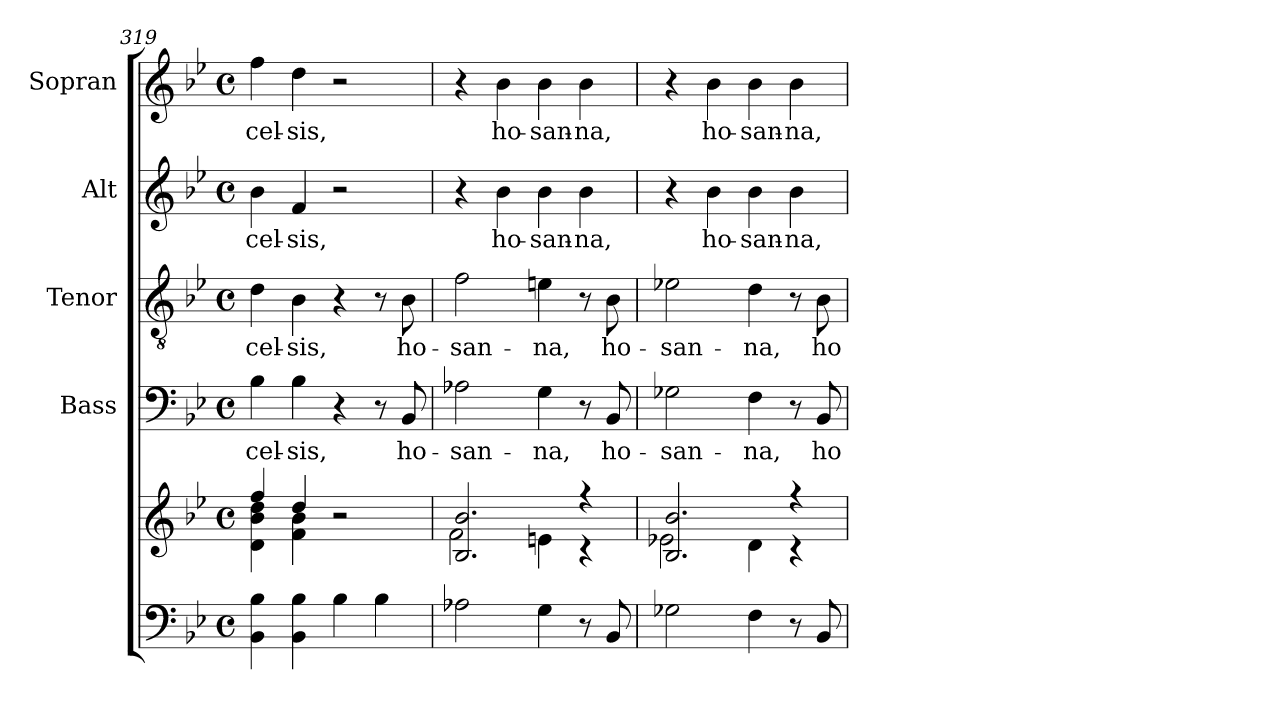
**kern	**kern	**kern	**text	**kern	**text	**kern	**text	**kern	**text
*part5	*part5	*part4	*part4	*part3	*part3	*part2	*part2	*part1	*part1
*staff6	*staff5	*staff4	*staff4	*staff3	*staff3	*staff2	*staff2	*staff1	*staff1
*	*	*I"Bass	*	*I"Tenor	*	*I"Alt	*	*I"Sopran	*
*	*	*I'B.	*	*I'T.	*	*I'A.	*	*I'S.	*
*clefF4	*clefG2	*clefF4	*	*clefGv2	*	*clefG2	*	*clefG2	*
*k[b-e-]	*k[b-e-]	*k[b-e-]	*	*k[b-e-]	*	*k[b-e-]	*	*k[b-e-]	*
*B-:	*B-:	*B-:	*	*B-:	*	*B-:	*	*B-:	*
*M4/4	*M4/4	*M4/4	*	*M4/4	*	*M4/4	*	*M4/4	*
*met(c)	*met(c)	*met(c)	*	*met(c)	*	*met(c)	*	*met(c)	*
=319	=319	=319	=319	=319	=319	=319	=319	=319	=319
*	*^	*	*	*	*	*	*	*	*
!	!	!	!	!LO:LY:b	!	!LO:LY:b	!	!LO:LY:b	!	!LO:LY:b
4BB-\ 4B-\	4ff/	4d\ 4b-\ 4dd\	4B-\	-cel-	4d\	-cel-	4b-\	-cel-	4ff\	-cel-
!	!	!	!	!LO:LY:b	!	!LO:LY:b	!	!LO:LY:b	!	!LO:LY:b
4BB-\ 4B-\	4dd/	4f\ 4b-\	4B-\	-sis,	4B-\	-sis,	4f/	-sis,	4dd\	-sis,
4B-\	2ryy	2r	4r	.	4r	.	2r	.	2r	.
4B-\	.	.	8r	.	8r	.	.	.	.	.
!	!	!	!	!LO:LY:b	!	!LO:LY:b	!	!	!	!
.	.	.	8BB-/	ho-	8B-\	ho-	.	.	.	.
=320	=320	=320	=320	=320	=320	=320	=320	=320	=320	=320
!	!	!	!	!LO:LY:b	!	!LO:LY:b	!	!	!	!
2A-X\	2.B-/ 2.b-/	2f\	2A-X\	-san-	2f\	-san-	4r	.	4r	.
!	!	!	!	!	!	!	!	!LO:LY:b	!	!LO:LY:b
.	.	.	.	.	.	.	4b-\	ho-	4b-\	ho-
!	!	!	!	!LO:LY:b	!	!LO:LY:b	!	!LO:LY:b	!	!LO:LY:b
4G\	.	4en\	4G\	-na,	4en\	-na,	4b-\	-san-	4b-\	-san-
!	!	!	!	!	!	!	!	!LO:LY:b	!	!LO:LY:b
8r	4r	4r	8r	.	8r	.	4b-\	-na,	4b-\	-na,
!	!	!	!	!LO:LY:b	!	!LO:LY:b	!	!	!	!
8BB-/	.	.	8BB-/	ho-	8B-\	ho-	.	.	.	.
!!LO:LB:g=z
=321	=321	=321	=321	=321	=321	=321	=321	=321	=321	=321
!	!	!	!	!LO:LY:b	!	!LO:LY:b	!	!	!	!
2G-X\	2.B-/ 2.b-/	2e-X\	2G-X\	-san-	2e-X\	-san-	4r	.	4r	.
!	!	!	!	!	!	!	!	!LO:LY:b	!	!LO:LY:b
.	.	.	.	.	.	.	4b-\	ho-	4b-\	ho-
!	!	!	!	!LO:LY:b	!	!LO:LY:b	!	!LO:LY:b	!	!LO:LY:b
4F\	.	4d\	4F\	-na,	4d\	-na,	4b-\	-san-	4b-\	-san-
!	!	!	!	!	!	!	!	!LO:LY:b	!	!LO:LY:b
8r	4r	4r	8r	.	8r	.	4b-\	-na,	4b-\	-na,
!	!	!	!	!LO:LY:b	!	!LO:LY:b	!	!	!	!
8BB-/	.	.	8BB-/	ho-	8B-\	ho-	.	.	.	.
*	*v	*v	*	*	*	*	*	*	*	*
=	=	=	=	=	=	=	=	=	=
*-	*-	*-	*-	*-	*-	*-	*-	*-	*-
